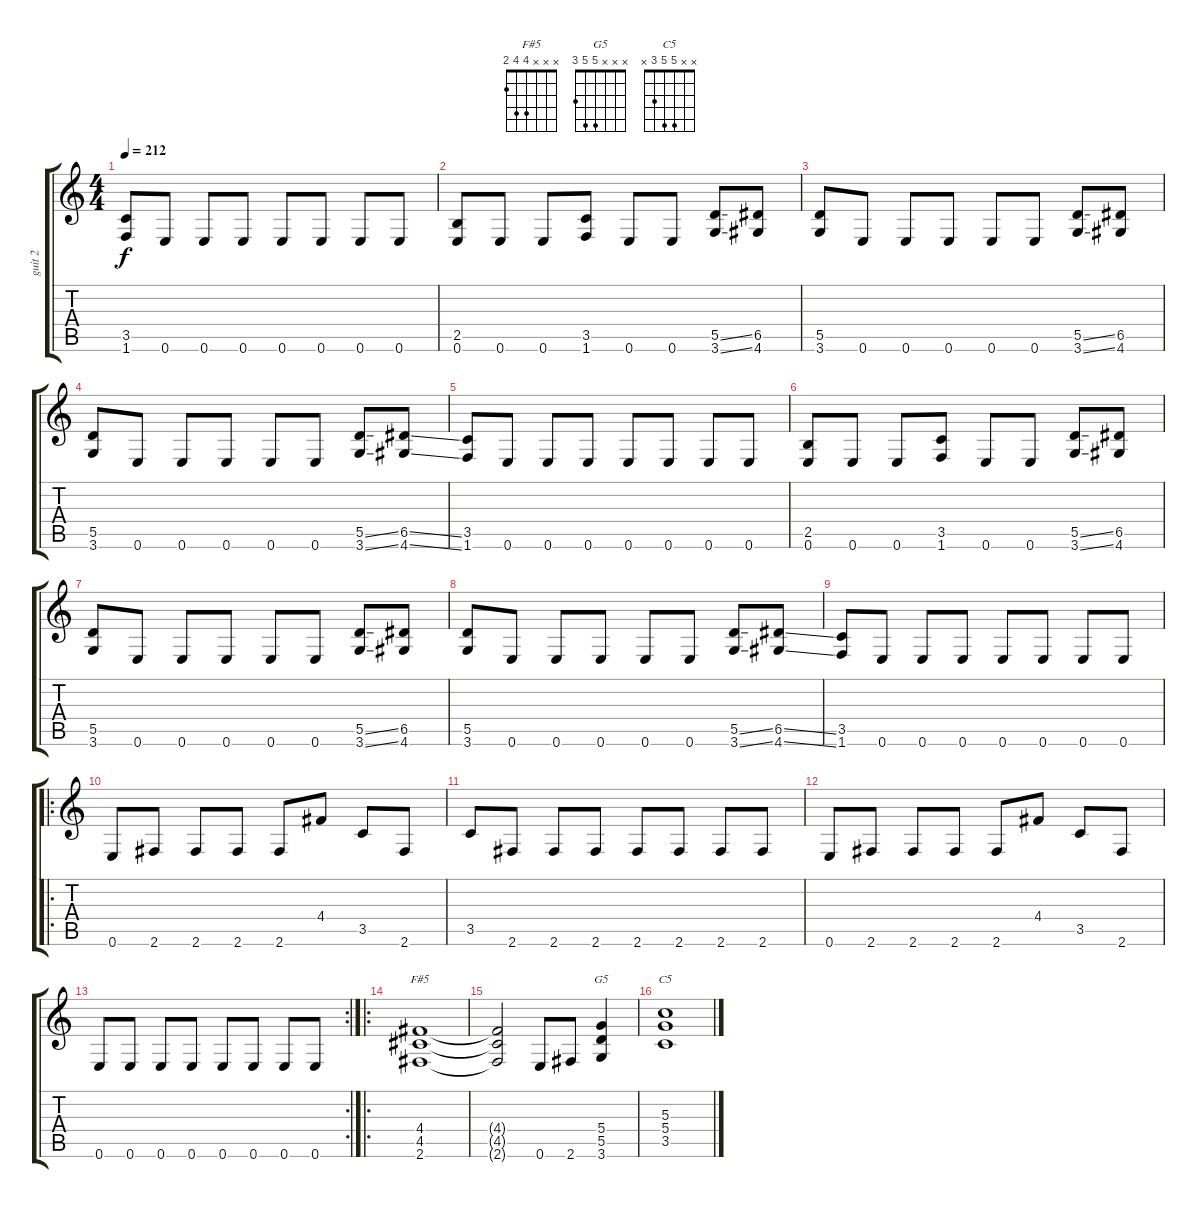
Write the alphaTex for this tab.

\track ("guit 2" "guit 2") {instrument distortionguitar}
\staff {score tabs}
\tuning (E4 B3 G3 D3 A2 E2) {hide}
\chord ("F#5" x x x 4 4 2)
\chord ("G5" x x x 5 5 3)
\chord ("C5" x x 5 5 3 x)
\ts (4 4)
\tempo 212
\clef g2
\ks c
(3.5 1.6).8{dy f} 0.6.8 0.6.8 0.6.8 0.6.8 0.6.8 0.6.8 0.6.8 |
(2.5 0.6).8 0.6.8 0.6.8 (3.5 1.6).8 0.6.8 0.6.8 (5.5{ss} 3.6{ss}).8 (6.5 4.6).8 |
(5.5 3.6).8 0.6.8 0.6.8 0.6.8 0.6.8 0.6.8 (5.5{ss} 3.6{ss}).8 (6.5 4.6).8 |
(5.5 3.6).8 0.6.8 0.6.8 0.6.8 0.6.8 0.6.8 (5.5{ss} 3.6{ss}).8 (6.5{ss} 4.6{ss}).8 |
(3.5 1.6).8 0.6.8 0.6.8 0.6.8 0.6.8 0.6.8 0.6.8 0.6.8 |
(2.5 0.6).8 0.6.8 0.6.8 (3.5 1.6).8 0.6.8 0.6.8 (5.5{ss} 3.6{ss}).8 (6.5 4.6).8 |
(5.5 3.6).8 0.6.8 0.6.8 0.6.8 0.6.8 0.6.8 (5.5{ss} 3.6{ss}).8 (6.5 4.6).8 |
(5.5 3.6).8 0.6.8 0.6.8 0.6.8 0.6.8 0.6.8 (5.5{ss} 3.6{ss}).8 (6.5{ss} 4.6{ss}).8 |
(3.5 1.6).8 0.6.8 0.6.8 0.6.8 0.6.8 0.6.8 0.6.8 0.6.8 |
\ro
0.6.8 2.6.8 2.6.8 2.6.8 2.6.8 4.4.8 3.5.8 2.6.8 |
3.5.8 2.6.8 2.6.8 2.6.8 2.6.8 2.6.8 2.6.8 2.6.8 |
0.6.8 2.6.8 2.6.8 2.6.8 2.6.8 4.4.8 3.5.8 2.6.8 |
\rc 2
0.6.8 0.6.8 0.6.8 0.6.8 0.6.8 0.6.8 0.6.8 0.6.8 |
\ro
(4.4 4.5 2.6).1{ch "F#5"} |
(4.4{t} 4.5{t} 2.6{t}).2 0.6.8 2.6.8 (5.4 5.5 3.6).4{ch "G5"} |
(5.3 5.4 3.5).1{ch "C5"}
